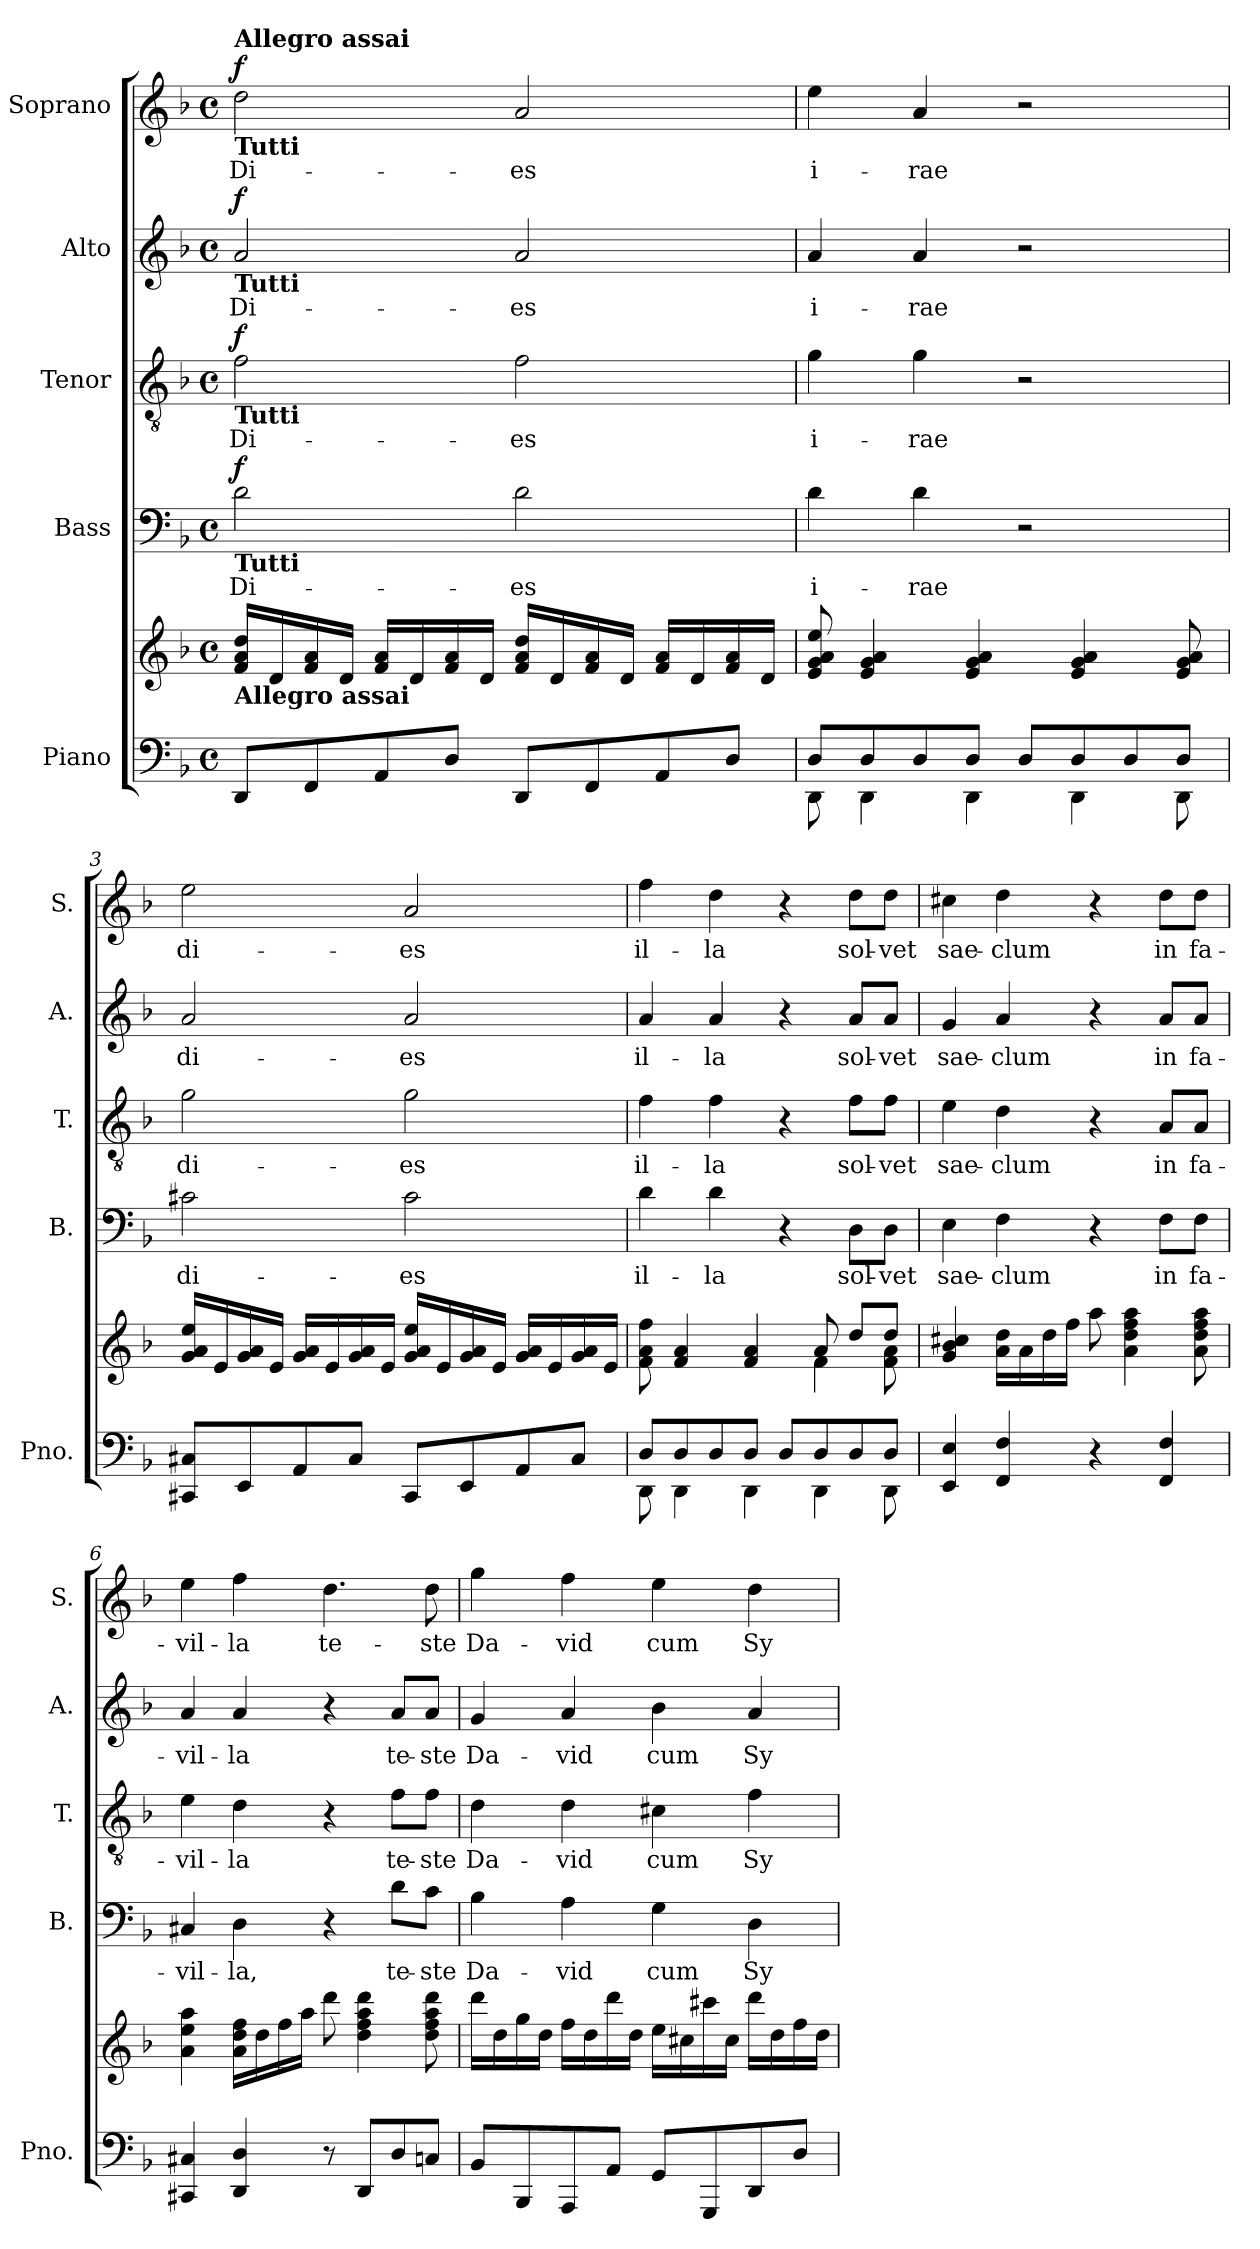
**kern	**kern	**kern	**text	**dynam	**kern	**text	**dynam	**kern	**text	**dynam	**kern	**text	**dynam
*part5	*part5	*part4	*part4	*part4	*part3	*part3	*part3	*part2	*part2	*part2	*part1	*part1	*part1
*staff6	*staff5	*staff4	*staff4	*staff4	*staff3	*staff3	*staff3	*staff2	*staff2	*staff2	*staff1	*staff1	*staff1
*I"Piano	*	*I"Bass	*	*	*I"Tenor	*	*	*I"Alto	*	*	*I"Soprano	*	*
*I'Pno.	*	*I'B.	*	*	*I'T.	*	*	*I'A.	*	*	*I'S.	*	*
*clefF4	*clefG2	*clefF4	*	*	*clefGv2	*	*	*clefG2	*	*	*clefG2	*	*
*k[b-]	*k[b-]	*k[b-]	*	*	*k[b-]	*	*	*k[b-]	*	*	*k[b-]	*	*
*F:	*F:	*F:	*	*	*F:	*	*	*F:	*	*	*F:	*	*
*M4/4	*M4/4	*M4/4	*	*	*M4/4	*	*	*M4/4	*	*	*M4/4	*	*
*met(c)	*met(c)	*met(c)	*	*	*met(c)	*	*	*met(c)	*	*	*met(c)	*	*
=1	=1	=1	=1	=1	=1	=1	=1	=1	=1	=1	=1	=1	=1
!	!	!	!	!	!	!	!	!	!	!	!LO:TX:a:B:t=Allegro assai	!	!
!	!	!	!	!	!	!	!	!	!	!	!LO:TX:b:B:t=Tutti	!	!
!	!	!	!	!	!	!	!	!LO:TX:b:B:t=Tutti	!	!	!	!	!
!	!	!	!	!	!LO:TX:b:B:t=Tutti	!	!	!	!	!	!	!	!
!	!	!LO:TX:b:B:t=Tutti	!	!	!	!	!	!	!	!	!	!	!
!	!LO:TX:b:B:t=Allegro assai	!	!	!	!	!	!	!	!	!	!	!	!
!	!	!	!LO:LY:b	!LO:DY:a	!	!LO:LY:b	!LO:DY:a	!	!LO:LY:b	!LO:DY:a	!	!LO:LY:b	!LO:DY:a
8DD/L	16f/ 16a/ 16dd/LL	2d\	Di-	f	2f\	Di-	f	2a/	Di-	f	2dd\	Di-	f
.	16d/	.	.	.	.	.	.	.	.	.	.	.	.
8FF/	16f/ 16a/	.	.	.	.	.	.	.	.	.	.	.	.
.	16d/JJ	.	.	.	.	.	.	.	.	.	.	.	.
8AA/	16f/ 16a/LL	.	.	.	.	.	.	.	.	.	.	.	.
.	16d/	.	.	.	.	.	.	.	.	.	.	.	.
8D/J	16f/ 16a/	.	.	.	.	.	.	.	.	.	.	.	.
.	16d/JJ	.	.	.	.	.	.	.	.	.	.	.	.
!	!	!	!LO:LY:b	!	!	!LO:LY:b	!	!	!LO:LY:b	!	!	!LO:LY:b	!
8DD/L	16f/ 16a/ 16dd/LL	2d\	-es	.	2f\	-es	.	2a/	-es	.	2a/	-es	.
.	16d/	.	.	.	.	.	.	.	.	.	.	.	.
8FF/	16f/ 16a/	.	.	.	.	.	.	.	.	.	.	.	.
.	16d/JJ	.	.	.	.	.	.	.	.	.	.	.	.
8AA/	16f/ 16a/LL	.	.	.	.	.	.	.	.	.	.	.	.
.	16d/	.	.	.	.	.	.	.	.	.	.	.	.
8D/J	16f/ 16a/	.	.	.	.	.	.	.	.	.	.	.	.
.	16d/JJ	.	.	.	.	.	.	.	.	.	.	.	.
=2	=2	=2	=2	=2	=2	=2	=2	=2	=2	=2	=2	=2	=2
*^	*	*	*	*	*	*	*	*	*	*	*	*	*
!	!	!	!	!LO:LY:b	!	!	!LO:LY:b	!	!	!LO:LY:b	!	!	!LO:LY:b	!
8D/L	8DD\	8e/ 8g/ 8a/ 8ee/	4d\	i-	.	4g\	i-	.	4a/	i-	.	4ee\	i-	.
8D/	4DD\	4e/ 4g/ 4a/	.	.	.	.	.	.	.	.	.	.	.	.
!	!	!	!	!LO:LY:b	!	!	!LO:LY:b	!	!	!LO:LY:b	!	!	!LO:LY:b	!
8D/	.	.	4d\	-rae	.	4g\	-rae	.	4a/	-rae	.	4a/	-rae	.
8D/J	4DD\	4e/ 4g/ 4a/	.	.	.	.	.	.	.	.	.	.	.	.
8D/L	.	.	2r	.	.	2r	.	.	2r	.	.	2r	.	.
8D/	4DD\	4e/ 4g/ 4a/	.	.	.	.	.	.	.	.	.	.	.	.
8D/	.	.	.	.	.	.	.	.	.	.	.	.	.	.
8D/J	8DD\	8e/ 8g/ 8a/	.	.	.	.	.	.	.	.	.	.	.	.
=3	=3	=3	=3	=3	=3	=3	=3	=3	=3	=3	=3	=3	=3	=3
!	!	!	!	!LO:LY:b	!	!	!LO:LY:b	!	!	!LO:LY:b	!	!	!LO:LY:b	!
*v	*v	*	*	*	*	*	*	*	*	*	*	*	*	*
8CC#X/ 8C#X/L	16g/ 16a/ 16ee/LL	2c#X\	di-	.	2g\	di-	.	2a/	di-	.	2ee\	di-	.
.	16e/	.	.	.	.	.	.	.	.	.	.	.	.
8EE/	16g/ 16a/	.	.	.	.	.	.	.	.	.	.	.	.
.	16e/JJ	.	.	.	.	.	.	.	.	.	.	.	.
8AA/	16g/ 16a/LL	.	.	.	.	.	.	.	.	.	.	.	.
.	16e/	.	.	.	.	.	.	.	.	.	.	.	.
8C#/J	16g/ 16a/	.	.	.	.	.	.	.	.	.	.	.	.
.	16e/JJ	.	.	.	.	.	.	.	.	.	.	.	.
!	!	!	!LO:LY:b	!	!	!LO:LY:b	!	!	!LO:LY:b	!	!	!LO:LY:b	!
8CC#/L	16g/ 16a/ 16ee/LL	2c#\	-es	.	2g\	-es	.	2a/	-es	.	2a/	-es	.
.	16e/	.	.	.	.	.	.	.	.	.	.	.	.
8EE/	16g/ 16a/	.	.	.	.	.	.	.	.	.	.	.	.
.	16e/JJ	.	.	.	.	.	.	.	.	.	.	.	.
8AA/	16g/ 16a/LL	.	.	.	.	.	.	.	.	.	.	.	.
.	16e/	.	.	.	.	.	.	.	.	.	.	.	.
8C#/J	16g/ 16a/	.	.	.	.	.	.	.	.	.	.	.	.
.	16e/JJ	.	.	.	.	.	.	.	.	.	.	.	.
!!LO:PB:g=z
=4	=4	=4	=4	=4	=4	=4	=4	=4	=4	=4	=4	=4	=4
*^	*^	*	*	*	*	*	*	*	*	*	*	*	*
!	!	!	!	!	!LO:LY:b	!	!	!LO:LY:b	!	!	!LO:LY:b	!	!	!LO:LY:b	!
8D/L	8DD\	8f\ 8a\ 8ff\	8ryy	4d\	il-	.	4f\	il-	.	4a/	il-	.	4ff\	il-	.
*	*	*v	*v	*	*	*	*	*	*	*	*	*	*	*	*
8D/	4DD\	4f/ 4a/	.	.	.	.	.	.	.	.	.	.	.	.
!	!	!	!	!LO:LY:b	!	!	!LO:LY:b	!	!	!LO:LY:b	!	!	!LO:LY:b	!
8D/	.	.	4d\	-la	.	4f\	-la	.	4a/	-la	.	4dd\	-la	.
8D/J	4DD\	4f/ 4a/	.	.	.	.	.	.	.	.	.	.	.	.
8D/L	.	.	4r	.	.	4r	.	.	4r	.	.	4r	.	.
*	*	*^	*	*	*	*	*	*	*	*	*	*	*	*
8D/	4DD\	8a/	4f\	.	.	.	.	.	.	.	.	.	.	.	.
!	!	!	!	!	!LO:LY:b	!	!	!LO:LY:b	!	!	!LO:LY:b	!	!	!LO:LY:b	!
8D/	.	8dd/L	.	8D\L	sol-	.	8f\L	sol-	.	8a/L	sol-	.	8dd\L	sol-	.
!	!	!	!	!	!LO:LY:b	!	!	!LO:LY:b	!	!	!LO:LY:b	!	!	!LO:LY:b	!
8D/J	8DD\	8dd/J	8f\ 8a\	8D\J	-vet	.	8f\J	-vet	.	8a/J	-vet	.	8dd\J	-vet	.
=5	=5	=5	=5	=5	=5	=5	=5	=5	=5	=5	=5	=5	=5	=5	=5
!	!	!	!	!	!LO:LY:b	!	!	!LO:LY:b	!	!	!LO:LY:b	!	!	!LO:LY:b	!
*v	*v	*	*	*	*	*	*	*	*	*	*	*	*	*	*
*	*v	*v	*	*	*	*	*	*	*	*	*	*	*	*
4EE/ 4E/	4g/ 4b-/ 4cc#X/	4E\	sae-	.	4e\	sae-	.	4g/	sae-	.	4cc#X\	sae-	.
!	!	!	!LO:LY:b	!	!	!LO:LY:b	!	!	!LO:LY:b	!	!	!LO:LY:b	!
4FF/ 4F/	16a\ 16dd\LL	4F\	-clum	.	4d\	-clum	.	4a/	-clum	.	4dd\	-clum	.
.	16a\	.	.	.	.	.	.	.	.	.	.	.	.
.	16dd\	.	.	.	.	.	.	.	.	.	.	.	.
.	16ff\JJ	.	.	.	.	.	.	.	.	.	.	.	.
4r	8aa\	4r	.	.	4r	.	.	4r	.	.	4r	.	.
.	4a\ 4dd\ 4ff\ 4aa\	.	.	.	.	.	.	.	.	.	.	.	.
!	!	!	!LO:LY:b	!	!	!LO:LY:b	!	!	!LO:LY:b	!	!	!LO:LY:b	!
4FF/ 4F/	.	8F\L	in	.	8A/L	in	.	8a/L	in	.	8dd\L	in	.
!	!	!	!LO:LY:b	!	!	!LO:LY:b	!	!	!LO:LY:b	!	!	!LO:LY:b	!
.	8a\ 8dd\ 8ff\ 8aa\	8F\J	fa-	.	8A/J	fa-	.	8a/J	fa-	.	8dd\J	fa-	.
=6	=6	=6	=6	=6	=6	=6	=6	=6	=6	=6	=6	=6	=6
!	!	!	!LO:LY:b	!	!	!LO:LY:b	!	!	!LO:LY:b	!	!	!LO:LY:b	!
4CC#X/ 4C#X/	4a\ 4ee\ 4aa\	4C#X/	-vil-	.	4e\	-vil-	.	4a/	-vil-	.	4ee\	-vil-	.
!	!	!	!LO:LY:b	!	!	!LO:LY:b	!	!	!LO:LY:b	!	!	!LO:LY:b	!
4DD/ 4D/	16a\ 16dd\ 16ff\LL	4D\	-la,	.	4d\	-la	.	4a/	-la	.	4ff\	-la	.
.	16dd\	.	.	.	.	.	.	.	.	.	.	.	.
.	16ff\	.	.	.	.	.	.	.	.	.	.	.	.
.	16aa\JJ	.	.	.	.	.	.	.	.	.	.	.	.
!	!	!	!	!	!	!	!	!	!	!	!	!LO:LY:b	!
8r	8ddd\	4r	.	.	4r	.	.	4r	.	.	4.dd\	te-	.
8DD/L	4dd\ 4ff\ 4aa\ 4ddd\	.	.	.	.	.	.	.	.	.	.	.	.
!	!	!	!LO:LY:b	!	!	!LO:LY:b	!	!	!LO:LY:b	!	!	!	!
8D/	.	8d\L	te-	.	8f\L	te-	.	8a/L	te-	.	.	.	.
!	!	!	!LO:LY:b	!	!	!LO:LY:b	!	!	!LO:LY:b	!	!	!LO:LY:b	!
8Cn/J	8dd\ 8ff\ 8aa\ 8ddd\	8c\J	-ste	.	8f\J	-ste	.	8a/J	-ste	.	8dd\	-ste	.
=7	=7	=7	=7	=7	=7	=7	=7	=7	=7	=7	=7	=7	=7
!	!	!	!LO:LY:b	!	!	!LO:LY:b	!	!	!LO:LY:b	!	!	!LO:LY:b	!
8BB-/L	16ddd\LL	4B-\	Da-	.	4d\	Da-	.	4g/	Da-	.	4gg\	Da-	.
.	16dd\	.	.	.	.	.	.	.	.	.	.	.	.
8BBB-/	16gg\	.	.	.	.	.	.	.	.	.	.	.	.
.	16dd\JJ	.	.	.	.	.	.	.	.	.	.	.	.
!	!	!	!LO:LY:b	!	!	!LO:LY:b	!	!	!LO:LY:b	!	!	!LO:LY:b	!
8AAA/	16ff\LL	4A\	-vid	.	4d\	-vid	.	4a/	-vid	.	4ff\	-vid	.
.	16dd\	.	.	.	.	.	.	.	.	.	.	.	.
8AA/J	16ddd\	.	.	.	.	.	.	.	.	.	.	.	.
.	16dd\JJ	.	.	.	.	.	.	.	.	.	.	.	.
!	!	!	!LO:LY:b	!	!	!LO:LY:b	!	!	!LO:LY:b	!	!	!LO:LY:b	!
8GG/L	16ee\LL	4G\	cum	.	4c#X\	cum	.	4b-\	cum	.	4ee\	cum	.
.	16cc#X\	.	.	.	.	.	.	.	.	.	.	.	.
8GGG/	16ccc#X\	.	.	.	.	.	.	.	.	.	.	.	.
.	16cc#\JJ	.	.	.	.	.	.	.	.	.	.	.	.
!	!	!	!LO:LY:b	!	!	!LO:LY:b	!	!	!LO:LY:b	!	!	!LO:LY:b	!
8DD/	16ddd\LL	4D\	Sy-	.	4f\	Sy-	.	4a/	Sy-	.	4dd\	Sy-	.
.	16dd\	.	.	.	.	.	.	.	.	.	.	.	.
8D/J	16ff\	.	.	.	.	.	.	.	.	.	.	.	.
.	16dd\JJ	.	.	.	.	.	.	.	.	.	.	.	.
=	=	=	=	=	=	=	=	=	=	=	=	=	=
*-	*-	*-	*-	*-	*-	*-	*-	*-	*-	*-	*-	*-	*-
